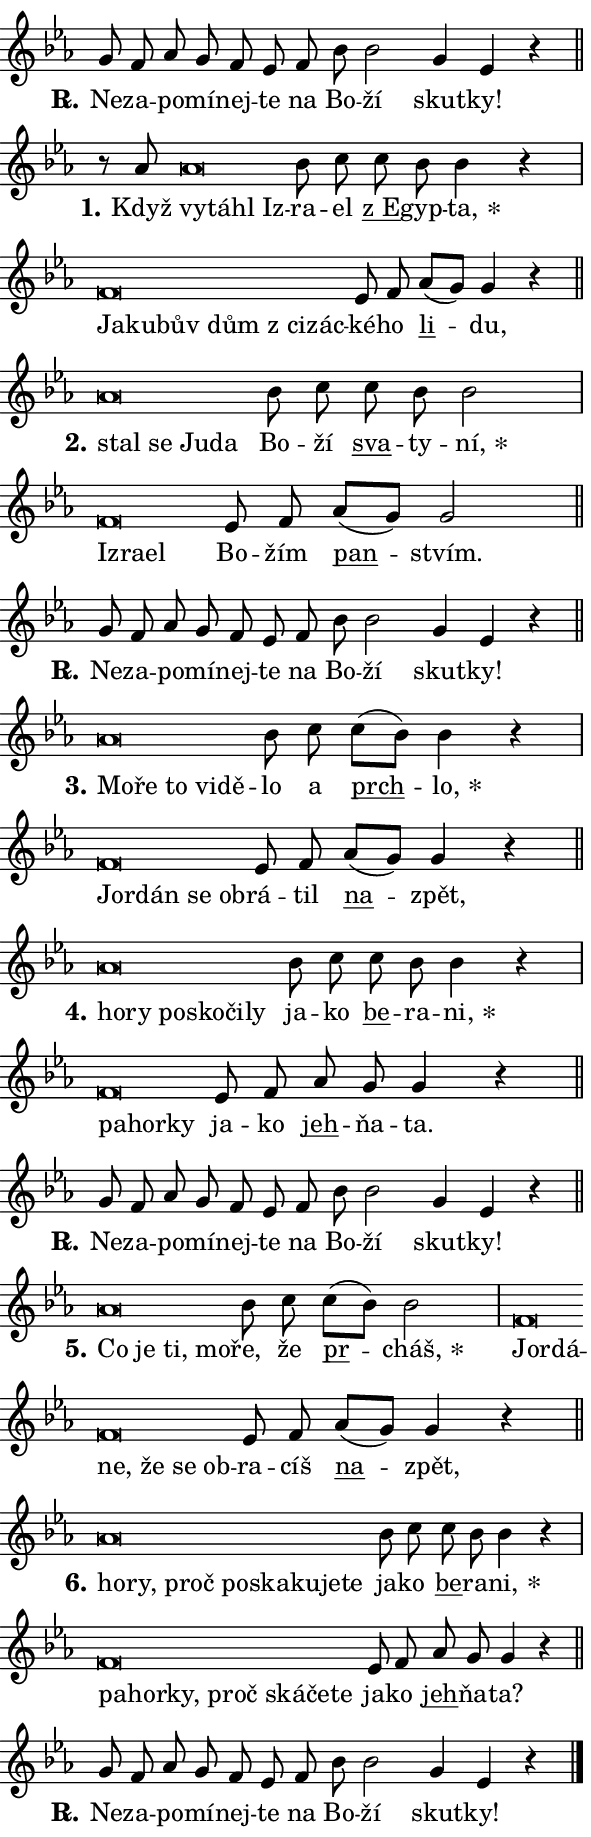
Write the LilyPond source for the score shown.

\version "2.24.0"
\header { tagline = "" }
\paper {
  indent = 0\cm
  top-margin = 0\cm
  right-margin = 0.13\cm % to fit lyric hyphens
  bottom-margin = 0\cm
  left-margin = 0\cm
  paper-width = 10\cm
  page-breaking = #ly:one-page-breaking
  system-system-spacing.basic-distance = #11
  score-system-spacing.basic-distance = #11
  ragged-last = ##f
}


%% Author: Thomas Morley
%% https://lists.gnu.org/archive/html/lilypond-user/2020-05/msg00002.html
#(define (line-position grob)
"Returns position of @var[grob} in current system:
   @code{'start}, if at first time-step
   @code{'end}, if at last time-step
   @code{'middle} otherwise
"
  (let* ((col (ly:item-get-column grob))
         (ln (ly:grob-object col 'left-neighbor))
         (rn (ly:grob-object col 'right-neighbor))
         (col-to-check-left (if (ly:grob? ln) ln col))
         (col-to-check-right (if (ly:grob? rn) rn col))
         (break-dir-left
           (and
             (ly:grob-property col-to-check-left 'non-musical #f)
             (ly:item-break-dir col-to-check-left)))
         (break-dir-right
           (and
             (ly:grob-property col-to-check-right 'non-musical #f)
             (ly:item-break-dir col-to-check-right))))
        (cond ((eqv? 1 break-dir-left) 'start)
              ((eqv? -1 break-dir-right) 'end)
              (else 'middle))))

#(define (tranparent-at-line-position vctor)
  (lambda (grob)
  "Relying on @code{line-position} select the relevant enry from @var{vctor}.
Used to determine transparency,"
    (case (line-position grob)
      ((end) (not (vector-ref vctor 0)))
      ((middle) (not (vector-ref vctor 1)))
      ((start) (not (vector-ref vctor 2))))))

noteHeadBreakVisibility =
#(define-music-function (break-visibility)(vector?)
"Makes @code{NoteHead}s transparent relying on @var{break-visibility}"
#{
  \override NoteHead.transparent =
    #(tranparent-at-line-position break-visibility)
#})

#(define delete-ledgers-for-transparent-note-heads
  (lambda (grob)
    "Reads whether a @code{NoteHead} is transparent.
If so this @code{NoteHead} is removed from @code{'note-heads} from
@var{grob}, which is supposed to be @code{LedgerLineSpanner}.
As a result ledgers are not printed for this @code{NoteHead}"
    (let* ((nhds-array (ly:grob-object grob 'note-heads))
           (nhds-list
             (if (ly:grob-array? nhds-array)
                 (ly:grob-array->list nhds-array)
                 '()))
           ;; Relies on the transparent-property being done before
           ;; Staff.LedgerLineSpanner.after-line-breaking is executed.
           ;; This is fragile ...
           (to-keep
             (remove
               (lambda (nhd)
                 (ly:grob-property nhd 'transparent #f))
               nhds-list)))
      ;; TODO find a better method to iterate over grob-arrays, similiar
      ;; to filter/remove etc for lists
      ;; For now rebuilt from scratch
      (set! (ly:grob-object grob 'note-heads)  '())
      (for-each
        (lambda (nhd)
          (ly:pointer-group-interface::add-grob grob 'note-heads nhd))
        to-keep))))

squashNotes = {
  \override NoteHead.X-extent = #'(-0.2 . 0.2)
  \override NoteHead.Y-extent = #'(-0.75 . 0)
  \override NoteHead.stencil =
    #(lambda (grob)
       (let ((pos (ly:grob-property grob 'staff-position)))
         (begin
           (if (< pos -7) (display "ERROR: Lower brevis then expected\n") (display ""))
           (if (<= pos -6) ly:text-interface::print ly:note-head::print))))
}
unSquashNotes = {
  \revert NoteHead.X-extent
  \revert NoteHead.Y-extent
  \revert NoteHead.stencil
}

hideNotes = \noteHeadBreakVisibility #begin-of-line-visible
unHideNotes = \noteHeadBreakVisibility #all-visible

% work-around for resetting accidentals
% https://lilypond.org/doc/v2.23/Documentation/notation/displaying-rhythms#unmetered-music
cadenzaMeasure = {
  \cadenzaOff
  \partial 1024 s1024
  \cadenzaOn
}

#(define-markup-command (accent layout props text) (markup?)
  "Underline accented syllable"
  (interpret-markup layout props
    #{\markup \override #'(offset . 4.3) \underline { #text }#}))

responsum = \markup \concat {
  "R" \hspace #-1.05 \path #0.1 #'((moveto 0 0.07) (lineto 0.9 0.8)) \hspace #0.05 "."
}

spaceSize = #0.6828661417322834 % exact space size for TeX Gyre Schola

\layout {
  \context {
    \Staff
    \remove "Time_signature_engraver"
    \override LedgerLineSpanner.after-line-breaking = #delete-ledgers-for-transparent-note-heads
  }
  \context {
    \Lyrics {
      \override LyricSpace.minimum-distance = \spaceSize
      \override LyricText.font-name = #"TeX Gyre Schola"
      \override LyricText.font-size = 1
      \override StanzaNumber.font-name = #"TeX Gyre Schola Bold"
      \override StanzaNumber.font-size = 1
    }
  }
  \context {
    \Score 
    \override NoteHead.text =
      #(lambda (grob) 
        (let ((pos (ly:grob-property grob 'staff-position)))
          #{\markup {
            \combine
              \halign #-0.55 \raise #(if (= pos -6) 0 0.5) \override #'(thickness . 2) \draw-line #'(3.2 . 0)
              \musicglyph "noteheads.sM1"
          }#}))
  }
}

% magnetic-lyrics.ily
%
%   written by
%     Jean Abou Samra <jean@abou-samra.fr>
%     Werner Lemberg <wl@gnu.org>
%
%   adapted by
%     Jiri Hon <jiri.hon@gmail.com>
%
% Version 2022-Apr-15

% https://www.mail-archive.com/lilypond-user@gnu.org/msg149350.html

#(define (Left_hyphen_pointer_engraver context)
   "Collect syllable-hyphen-syllable occurrences in lyrics and store
them in properties.  This engraver only looks to the left.  For
example, if the lyrics input is @code{foo -- bar}, it does the
following.

@itemize @bullet
@item
Set the @code{text} property of the @code{LyricHyphen} grob between
@q{foo} and @q{bar} to @code{foo}.

@item
Set the @code{left-hyphen} property of the @code{LyricText} grob with
text @q{foo} to the @code{LyricHyphen} grob between @q{foo} and
@q{bar}.
@end itemize

Use this auxiliary engraver in combination with the
@code{lyric-@/text::@/apply-@/magnetic-@/offset!} hook."
   (let ((hyphen #f)
         (text #f))
     (make-engraver
      (acknowledgers
       ((lyric-syllable-interface engraver grob source-engraver)
        (set! text grob)))
      (end-acknowledgers
       ((lyric-hyphen-interface engraver grob source-engraver)
        ;(when (not (grob::has-interface grob 'lyric-space-interface))
          (set! hyphen grob)));)
      ((stop-translation-timestep engraver)
       (when (and text hyphen)
         (ly:grob-set-object! text 'left-hyphen hyphen))
       (set! text #f)
       (set! hyphen #f)))))

#(define (lyric-text::apply-magnetic-offset! grob)
   "If the space between two syllables is less than the value in
property @code{LyricText@/.details@/.squash-threshold}, move the right
syllable to the left so that it gets concatenated with the left
syllable.

Use this function as a hook for
@code{LyricText@/.after-@/line-@/breaking} if the
@code{Left_@/hyphen_@/pointer_@/engraver} is active."
   (let ((hyphen (ly:grob-object grob 'left-hyphen #f)))
     (when hyphen
       (let ((left-text (ly:spanner-bound hyphen LEFT)))
         (when (grob::has-interface left-text 'lyric-syllable-interface)
           (let* ((common (ly:grob-common-refpoint grob left-text X))
                  (this-x-ext (ly:grob-extent grob common X))
                  (left-x-ext
                   (begin
                     ;; Trigger magnetism for left-text.
                     (ly:grob-property left-text 'after-line-breaking)
                     (ly:grob-extent left-text common X)))
                  ;; `delta` is the gap width between two syllables.
                  (delta (- (interval-start this-x-ext)
                            (interval-end left-x-ext)))
                  (details (ly:grob-property grob 'details))
                  (threshold (assoc-get 'squash-threshold details 0.2)))
             (when (< delta threshold)
               (let* (;; We have to manipulate the input text so that
                      ;; ligatures crossing syllable boundaries are not
                      ;; disabled.  For languages based on the Latin
                      ;; script this is essentially a beautification.
                      ;; However, for non-Western scripts it can be a
                      ;; necessity.
                      (lt (ly:grob-property left-text 'text))
                      (rt (ly:grob-property grob 'text))
                      (is-space (grob::has-interface hyphen 'lyric-space-interface))
                      (space (if is-space " " ""))
                      (extra-delta (if is-space spaceSize 0))
                      ;; Append new syllable.
                      (ltrt-space (if (and (string? lt) (string? rt))
                                (string-append lt space rt)
                                (make-concat-markup (list lt space rt))))
                      ;; Right-align `ltrt` to the right side.
                      (ltrt-space-markup (grob-interpret-markup
                               grob
                               (make-translate-markup
                                (cons (interval-length this-x-ext) 0)
                                (make-right-align-markup ltrt-space)))))
                 (begin
                   ;; Don't print `left-text`.
                   (ly:grob-set-property! left-text 'stencil #f)
                   ;; Set text and stencil (which holds all collected
                   ;; syllables so far) and shift it to the left.
                   (ly:grob-set-property! grob 'text ltrt-space)
                   (ly:grob-set-property! grob 'stencil ltrt-space-markup)
                   (ly:grob-translate-axis! grob (- (- delta extra-delta)) X))))))))))


#(define (lyric-hyphen::displace-bounds-first grob)
   ;; Make very sure this callback isn't triggered too early.
   (let ((left (ly:spanner-bound grob LEFT))
         (right (ly:spanner-bound grob RIGHT)))
     (ly:grob-property left 'after-line-breaking)
     (ly:grob-property right 'after-line-breaking)
     (ly:lyric-hyphen::print grob)))

squashThreshold = #0.4

\layout {
  \context {
    \Lyrics
    \consists #Left_hyphen_pointer_engraver
    \override LyricText.after-line-breaking =
      #lyric-text::apply-magnetic-offset!
    \override LyricHyphen.stencil = #lyric-hyphen::displace-bounds-first
    \override LyricText.details.squash-threshold = \squashThreshold
    \override LyricHyphen.minimum-distance = 0
    \override LyricHyphen.minimum-length = \squashThreshold
  }
}

squashText = \override LyricText.details.squash-threshold = 9999
unSquashText = \override LyricText.details.squash-threshold = \squashThreshold

leftText = \override LyricText.self-alignment-X = #LEFT
unLeftText = \revert LyricText.self-alignment-X

starOffset = #(lambda (grob) 
                (let ((x_offset (ly:self-alignment-interface::aligned-on-x-parent grob)))
                  (if (= x_offset 0) 0 (+ x_offset 1.2))))

star = #(define-music-function (syllable)(string?)
"Append star separator at the end of a syllable"
#{
  \once \override LyricText.X-offset = #starOffset
  \lyricmode { \markup {
    #syllable
    \override #'((font-name . "TeX Gyre Schola Bold")) \hspace #0.2 \lower #0.65 \larger "*"
  } }
#})

starAccent = #(define-music-function (syllable)(string?)
"Append star separator at the end of a syllable and make accent"
#{
  \once \override LyricText.X-offset = #starOffset
  \lyricmode { \markup {
    \accent #syllable
    \override #'((font-name . "TeX Gyre Schola Bold")) \hspace #0.2 \lower #0.65 \larger "*"
  } }
#})

breath = #(define-music-function (syllable)(string?)
"Append breathing indicator at the end of a syllable"
#{
  \lyricmode { \markup { #syllable "+" } }
#})

optionalBreath = #(define-music-function (syllable)(string?)
"Append optional breathing indicator at the end of a syllable"
#{
  \lyricmode { \markup { #syllable "(+)" } }
#})


\score {
    <<
        \new Voice = "melody" { \cadenzaOn \key es \major \relative { g'8 f as g f es \bar "" f bes bes2 g4 es r \cadenzaMeasure \bar "||" \break } }
        \new Lyrics \lyricsto "melody" { \lyricmode { \set stanza = \responsum
Ne -- za -- po -- mí -- nej -- te na Bo -- ží skut -- ky! } }
    >>
    \layout {}
}

\score {
    <<
        \new Voice = "melody" { \cadenzaOn \key es \major \relative { r8 as'8 \squashNotes as\breve*1/16 \hideNotes \breve*1/16 \bar "" \breve*1/16 \breve*1/16 \bar "" \unHideNotes \unSquashNotes bes8 c \bar "" c bes bes4 r \cadenzaMeasure \bar "|" \squashNotes f\breve*1/16 \hideNotes \breve*1/16 \bar "" \breve*1/16 \bar "" \breve*1/16 \bar "" \breve*1/16 \breve*1/16 \bar "" \unHideNotes \unSquashNotes es8 f \bar "" as[( g)] g4 r \cadenzaMeasure \bar "||" \break } }
        \new Lyrics \lyricsto "melody" { \lyricmode { \set stanza = "1."
Když \leftText vy -- \squashText tá -- hl Iz -- \unLeftText \unSquashText ra -- el \markup \accent "z E" -- gyp -- \star ta, \leftText Ja -- \squashText ku -- bův dům "z ci" -- zác -- \unLeftText \unSquashText ké -- ho \markup \accent li -- du, } }
    >>
    \layout {}
}

\score {
    <<
        \new Voice = "melody" { \cadenzaOn \key es \major \relative { \squashNotes as'\breve*1/16 \hideNotes \breve*1/16 \bar "" \breve*1/16 \breve*1/16 \bar "" \unHideNotes \unSquashNotes bes8 c \bar "" c bes bes2 \cadenzaMeasure \bar "|" \squashNotes f\breve*1/16 \hideNotes \breve*1/16 \breve*1/16 \bar "" \unHideNotes \unSquashNotes es8 f \bar "" as[( g)] g2 \cadenzaMeasure \bar "||" \break } }
        \new Lyrics \lyricsto "melody" { \lyricmode { \set stanza = "2."
\leftText stal \squashText se Ju -- da \unLeftText \unSquashText Bo -- ží \markup \accent sva -- ty -- \star ní, \leftText Iz -- \squashText ra -- el \unLeftText \unSquashText Bo -- žím \markup \accent pan -- stvím. } }
    >>
    \layout {}
}

\score {
    <<
        \new Voice = "melody" { \cadenzaOn \key es \major \relative { g'8 f as g f es \bar "" f bes bes2 g4 es r \cadenzaMeasure \bar "||" \break } }
        \new Lyrics \lyricsto "melody" { \lyricmode { \set stanza = \responsum
Ne -- za -- po -- mí -- nej -- te na Bo -- ží skut -- ky! } }
    >>
    \layout {}
}

\score {
    <<
        \new Voice = "melody" { \cadenzaOn \key es \major \relative { \squashNotes as'\breve*1/16 \hideNotes \breve*1/16 \bar "" \breve*1/16 \bar "" \breve*1/16 \breve*1/16 \bar "" \unHideNotes \unSquashNotes bes8 c \bar "" c[( bes)] bes4 r \cadenzaMeasure \bar "|" \squashNotes f\breve*1/16 \hideNotes \breve*1/16 \bar "" \breve*1/16 \breve*1/16 \bar "" \unHideNotes \unSquashNotes es8 f \bar "" as[( g)] g4 r \cadenzaMeasure \bar "||" \break } }
        \new Lyrics \lyricsto "melody" { \lyricmode { \set stanza = "3."
\leftText Mo -- \squashText ře to vi -- dě -- \unLeftText \unSquashText lo a \markup \accent prch -- \star lo, \leftText Jor -- \squashText dán se ob -- \unLeftText \unSquashText rá -- til \markup \accent na -- zpět, } }
    >>
    \layout {}
}

\score {
    <<
        \new Voice = "melody" { \cadenzaOn \key es \major \relative { \squashNotes as'\breve*1/16 \hideNotes \breve*1/16 \bar "" \breve*1/16 \bar "" \breve*1/16 \bar "" \breve*1/16 \breve*1/16 \bar "" \unHideNotes \unSquashNotes bes8 c \bar "" c bes bes4 r \cadenzaMeasure \bar "|" \squashNotes f\breve*1/16 \hideNotes \breve*1/16 \breve*1/16 \bar "" \unHideNotes \unSquashNotes es8 f \bar "" as g g4 r \cadenzaMeasure \bar "||" \break } }
        \new Lyrics \lyricsto "melody" { \lyricmode { \set stanza = "4."
\leftText ho -- \squashText ry po -- sko -- či -- ly \unLeftText \unSquashText ja -- ko \markup \accent be -- ra -- \star ni, \leftText pa -- \squashText hor -- ky \unLeftText \unSquashText ja -- ko \markup \accent jeh -- ňa -- ta. } }
    >>
    \layout {}
}

\score {
    <<
        \new Voice = "melody" { \cadenzaOn \key es \major \relative { g'8 f as g f es \bar "" f bes bes2 g4 es r \cadenzaMeasure \bar "||" \break } }
        \new Lyrics \lyricsto "melody" { \lyricmode { \set stanza = \responsum
Ne -- za -- po -- mí -- nej -- te na Bo -- ží skut -- ky! } }
    >>
    \layout {}
}

\score {
    <<
        \new Voice = "melody" { \cadenzaOn \key es \major \relative { \squashNotes as'\breve*1/16 \hideNotes \breve*1/16 \bar "" \breve*1/16 \breve*1/16 \bar "" \unHideNotes \unSquashNotes bes8 c \bar "" c[( bes)] bes2 \cadenzaMeasure \bar "|" \squashNotes f\breve*1/16 \hideNotes \breve*1/16 \bar "" \breve*1/16 \bar "" \breve*1/16 \bar "" \breve*1/16 \breve*1/16 \bar "" \unHideNotes \unSquashNotes es8 f \bar "" as[( g)] g4 r \cadenzaMeasure \bar "||" \break } }
        \new Lyrics \lyricsto "melody" { \lyricmode { \set stanza = "5."
\leftText Co \squashText je ti, mo -- \unLeftText \unSquashText ře, že \markup \accent pr -- \star cháš, \leftText Jor -- \squashText dá -- ne, že se ob -- \unLeftText \unSquashText ra -- cíš \markup \accent na -- zpět, } }
    >>
    \layout {}
}

\score {
    <<
        \new Voice = "melody" { \cadenzaOn \key es \major \relative { \squashNotes as'\breve*1/16 \hideNotes \breve*1/16 \bar "" \breve*1/16 \bar "" \breve*1/16 \bar "" \breve*1/16 \bar "" \breve*1/16 \bar "" \breve*1/16 \breve*1/16 \bar "" \unHideNotes \unSquashNotes bes8 c \bar "" c bes bes4 r \cadenzaMeasure \bar "|" \squashNotes f\breve*1/16 \hideNotes \breve*1/16 \bar "" \breve*1/16 \bar "" \breve*1/16 \bar "" \breve*1/16 \bar "" \breve*1/16 \breve*1/16 \bar "" \unHideNotes \unSquashNotes es8 f \bar "" as g g4 r \cadenzaMeasure \bar "||" \break } }
        \new Lyrics \lyricsto "melody" { \lyricmode { \set stanza = "6."
\leftText ho -- \squashText ry, proč po -- ska -- ku -- je -- te \unLeftText \unSquashText ja -- ko \markup \accent be -- ra -- \star ni, \leftText pa -- \squashText hor -- ky, proč ská -- če -- te \unLeftText \unSquashText ja -- ko \markup \accent jeh -- ňa -- ta? } }
    >>
    \layout {}
}

\score {
    <<
        \new Voice = "melody" { \cadenzaOn \key es \major \relative { g'8 f as g f es \bar "" f bes bes2 g4 es r \cadenzaMeasure \bar "||" \break } \bar "|." }
        \new Lyrics \lyricsto "melody" { \lyricmode { \set stanza = \responsum
Ne -- za -- po -- mí -- nej -- te na Bo -- ží skut -- ky! } }
    >>
    \layout {}
}
